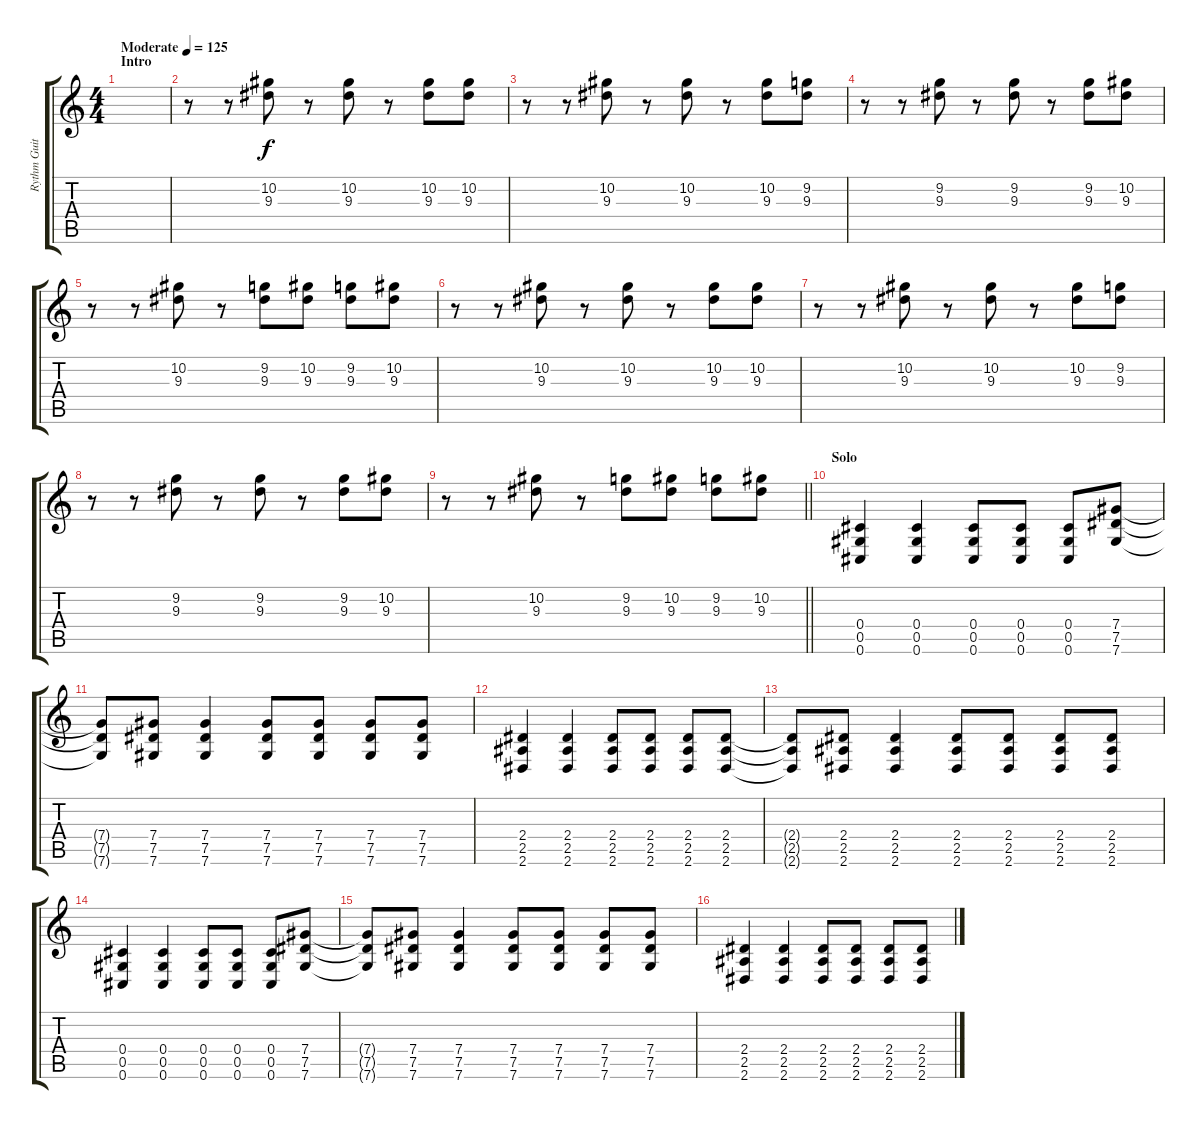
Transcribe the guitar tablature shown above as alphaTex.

\track ("Rythm Guitar" "Rythm Guit") {instrument overdrivenguitar}
\staff {score tabs}
\tuning (Eb4 Bb3 Gb3 Db3 Ab2 Db2) {hide}
\ts (4 4)
\section ("" "Intro")
\tempo (125 "Moderate")
\clef g2
\ks c
|
r.8 r.8 (10.2 9.3).8 r.8 (10.2 9.3).8 r.8 (10.2 9.3).8 (10.2 9.3).8 |
r.8 r.8 (10.2 9.3).8 r.8 (10.2 9.3).8 r.8 (10.2 9.3).8 (9.2 9.3).8 |
r.8 r.8 (9.2 9.3).8 r.8 (9.2 9.3).8 r.8 (9.2 9.3).8 (10.2 9.3).8 |
r.8 r.8 (10.2 9.3).8 r.8 (9.2 9.3).8 (10.2 9.3).8 (9.2 9.3).8 (10.2 9.3).8 |
r.8 r.8 (10.2 9.3).8 r.8 (10.2 9.3).8 r.8 (10.2 9.3).8 (10.2 9.3).8 |
r.8 r.8 (10.2 9.3).8 r.8 (10.2 9.3).8 r.8 (10.2 9.3).8 (9.2 9.3).8 |
r.8 r.8 (9.2 9.3).8 r.8 (9.2 9.3).8 r.8 (9.2 9.3).8 (10.2 9.3).8 |
\barLineRight lightlight
r.8 r.8 (10.2 9.3).8 r.8 (9.2 9.3).8 (10.2 9.3).8 (9.2 9.3).8 (10.2 9.3).8 |
\section ("" "Solo")
(0.4 0.5 0.6).4 (0.4 0.5 0.6).4 (0.4 0.5 0.6).8 (0.4 0.5 0.6).8 (0.4 0.5 0.6).8 (7.4 7.5 7.6).8 |
(7.4{t} 7.5{t} 7.6{t}).8 (7.4 7.5 7.6).8 (7.4 7.5 7.6).4 (7.4 7.5 7.6).8 (7.4 7.5 7.6).8 (7.4 7.5 7.6).8 (7.4 7.5 7.6).8 |
(2.4 2.5 2.6).4 (2.4 2.5 2.6).4 (2.4 2.5 2.6).8 (2.4 2.5 2.6).8 (2.4 2.5 2.6).8 (2.4 2.5 2.6).8 |
(2.4{t} 2.5{t} 2.6{t}).8 (2.4 2.5 2.6).8 (2.4 2.5 2.6).4 (2.4 2.5 2.6).8 (2.4 2.5 2.6).8 (2.4 2.5 2.6).8 (2.4 2.5 2.6).8 |
(0.4 0.5 0.6).4 (0.4 0.5 0.6).4 (0.4 0.5 0.6).8 (0.4 0.5 0.6).8 (0.4 0.5 0.6).8 (7.4 7.5 7.6).8 |
(7.4{t} 7.5{t} 7.6{t}).8 (7.4 7.5 7.6).8 (7.4 7.5 7.6).4 (7.4 7.5 7.6).8 (7.4 7.5 7.6).8 (7.4 7.5 7.6).8 (7.4 7.5 7.6).8 |
(2.4 2.5 2.6).4 (2.4 2.5 2.6).4 (2.4 2.5 2.6).8 (2.4 2.5 2.6).8 (2.4 2.5 2.6).8 (2.4 2.5 2.6).8
